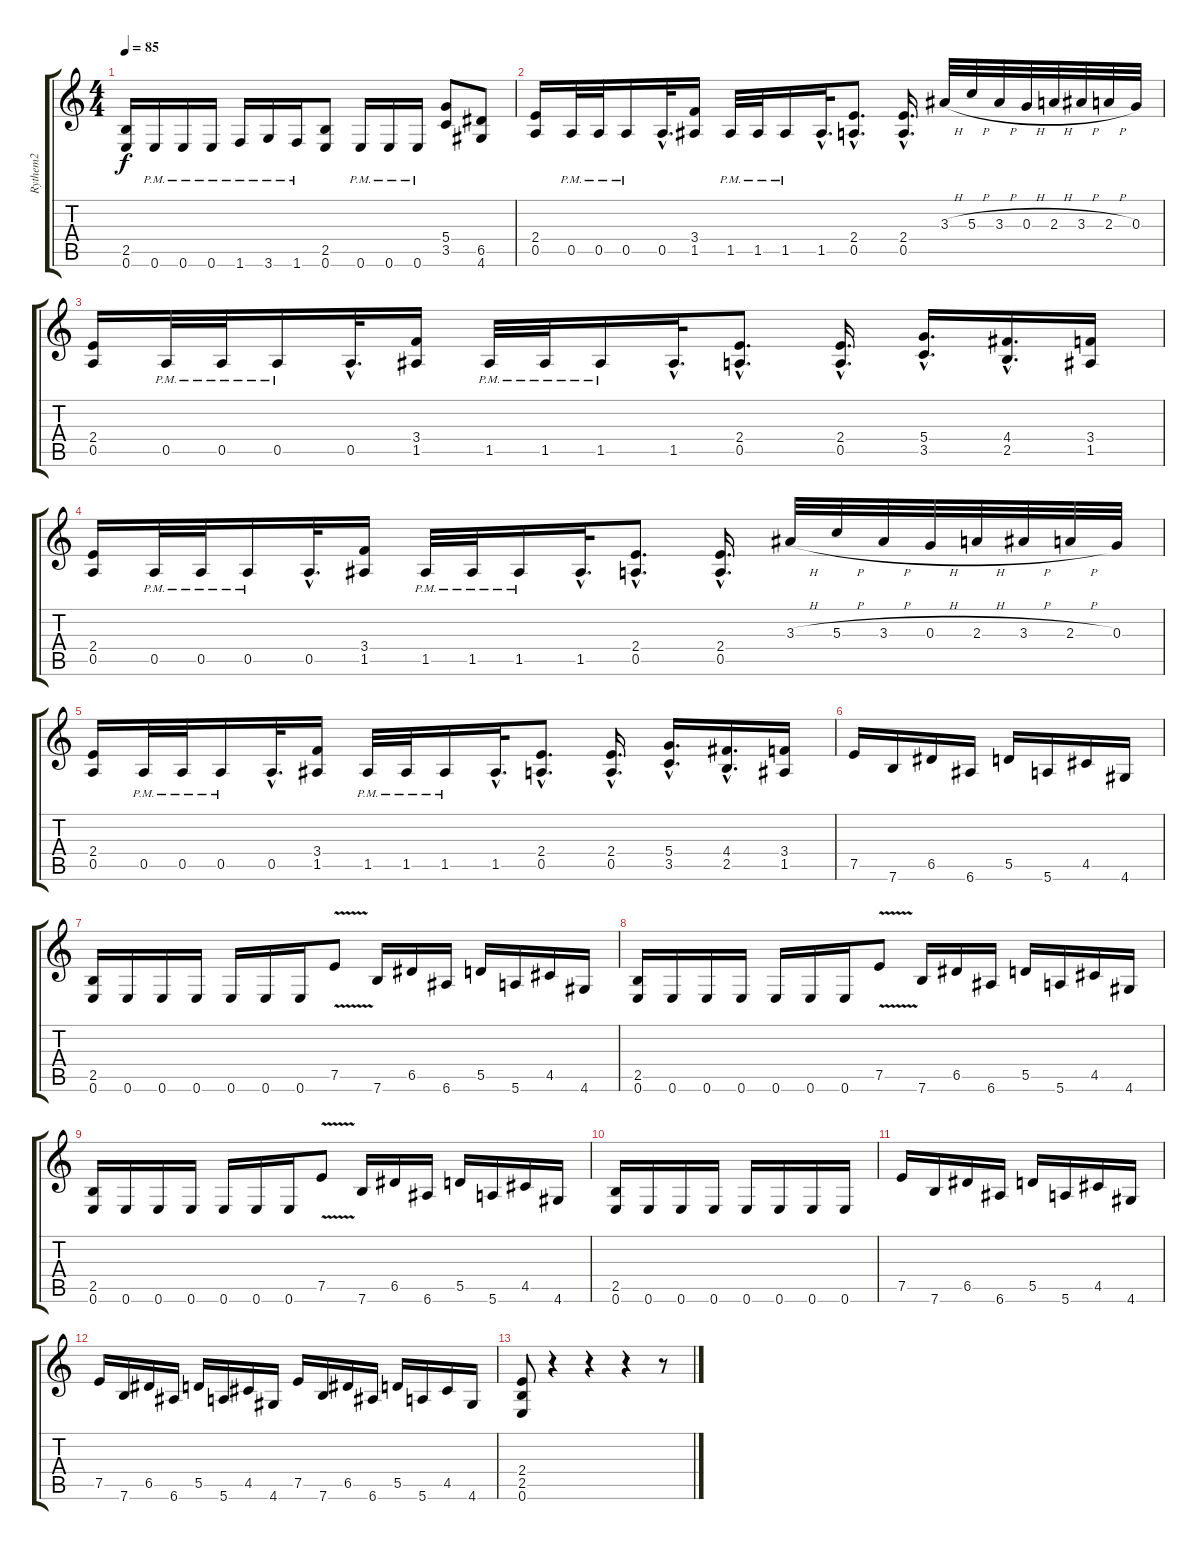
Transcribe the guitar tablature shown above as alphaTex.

\track ("Rythem2" "Rythem2") {instrument overdrivenguitar}
\staff {score tabs}
\tuning (E4 B3 G3 D3 A2 E2) {hide}
\ts (4 4)
\tempo 85
\clef g2
\ks c
(2.5 0.6).16{dy f} 0.6{pm}.16 0.6{pm}.16 0.6{pm}.16 1.6{pm}.16 3.6{pm}.16 1.6{pm}.16 (2.5 0.6).8 0.6{pm}.16 0.6{pm}.16 0.6{pm}.16 (5.4 3.5).8 (6.5 4.6).8 |
(2.4 0.5).16 0.5{pm}.32 0.5{pm}.32 0.5{pm}.16 0.5{hac}.32{d} (3.4 1.5).16 1.5{pm}.32 1.5{pm}.32 1.5{pm}.16 1.5{hac}.32{d} (2.4{hac} 0.5{hac}).8{d} (2.4{hac} 0.5{hac}).16{d} 3.3{h}.32 5.3{h}.32 3.3{h}.32 0.3{h}.32 2.3{h}.32 3.3{h}.32 2.3{h}.32 0.3.32 |
(2.4 0.5).16 0.5{pm}.32 0.5{pm}.32 0.5{pm}.16 0.5{hac}.32{d} (3.4 1.5).16 1.5{pm}.32 1.5{pm}.32 1.5{pm}.16 1.5{hac}.32{d} (2.4{hac} 0.5{hac}).8{d} (2.4{hac} 0.5{hac}).16{d} (5.4{hac} 3.5{hac}).16{d} (4.4{hac} 2.5{hac}).16{d} (3.4 1.5).16 |
(2.4 0.5).16 0.5{pm}.32 0.5{pm}.32 0.5{pm}.16 0.5{hac}.32{d} (3.4 1.5).16 1.5{pm}.32 1.5{pm}.32 1.5{pm}.16 1.5{hac}.32{d} (2.4{hac} 0.5{hac}).8{d} (2.4{hac} 0.5{hac}).16{d} 3.3{h}.32 5.3{h}.32 3.3{h}.32 0.3{h}.32 2.3{h}.32 3.3{h}.32 2.3{h}.32 0.3.32 |
(2.4 0.5).16 0.5{pm}.32 0.5{pm}.32 0.5{pm}.16 0.5{hac}.32{d} (3.4 1.5).16 1.5{pm}.32 1.5{pm}.32 1.5{pm}.16 1.5{hac}.32{d} (2.4{hac} 0.5{hac}).8{d} (2.4{hac} 0.5{hac}).16{d} (5.4{hac} 3.5{hac}).16{d} (4.4{hac} 2.5{hac}).16{d} (3.4 1.5).16 |
7.5.16 7.6.16 6.5.16 6.6.16 5.5.16 5.6.16 4.5.16 4.6.16 |
(2.5 0.6).16 0.6.16 0.6.16 0.6.16 0.6.16 0.6.16 0.6.16 7.5{v}.8 7.6.16 6.5.16 6.6.16 5.5.16 5.6.16 4.5.16 4.6.16 |
(2.5 0.6).16 0.6.16 0.6.16 0.6.16 0.6.16 0.6.16 0.6.16 7.5{v}.8 7.6.16 6.5.16 6.6.16 5.5.16 5.6.16 4.5.16 4.6.16 |
(2.5 0.6).16 0.6.16 0.6.16 0.6.16 0.6.16 0.6.16 0.6.16 7.5{v}.8 7.6.16 6.5.16 6.6.16 5.5.16 5.6.16 4.5.16 4.6.16 |
(2.5 0.6).16 0.6.16 0.6.16 0.6.16 0.6.16 0.6.16 0.6.16 0.6.16 |
7.5.16 7.6.16 6.5.16 6.6.16 5.5.16 5.6.16 4.5.16 4.6.16 |
7.5.16 7.6.16 6.5.16 6.6.16 5.5.16 5.6.16 4.5.16 4.6.16 7.5.16 7.6.16 6.5.16 6.6.16 5.5.16 5.6.16 4.5.16 4.6.16 |
(2.4 2.5 0.6).8 r.4 r.4 r.4 r.8
